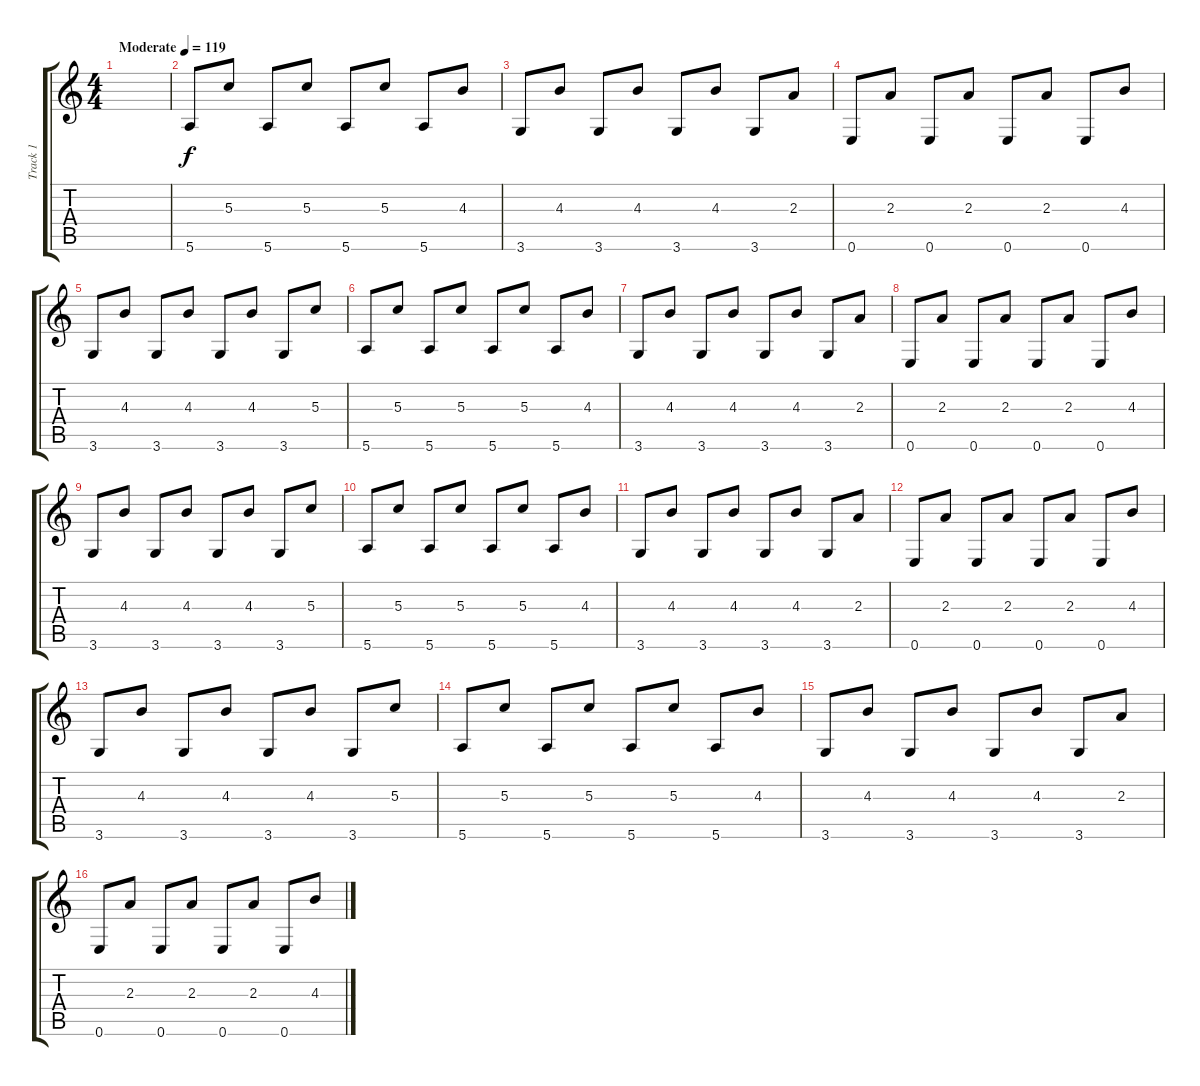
\track ("Track 1" "Track 1") {instrument overdrivenguitar}
\staff {score tabs}
\tuning (E4 B3 G3 D3 A2 E2) {hide}
\ts (4 4)
\tempo (119 "Moderate")
\clef g2
\ks c
|
5.6.8 5.3.8 5.6.8 5.3.8 5.6.8 5.3.8 5.6.8 4.3.8 |
3.6.8 4.3.8 3.6.8 4.3.8 3.6.8 4.3.8 3.6.8 2.3.8 |
0.6.8 2.3.8 0.6.8 2.3.8 0.6.8 2.3.8 0.6.8 4.3.8 |
3.6.8 4.3.8 3.6.8 4.3.8 3.6.8 4.3.8 3.6.8 5.3.8 |
5.6.8 5.3.8 5.6.8 5.3.8 5.6.8 5.3.8 5.6.8 4.3.8 |
3.6.8 4.3.8 3.6.8 4.3.8 3.6.8 4.3.8 3.6.8 2.3.8 |
0.6.8 2.3.8 0.6.8 2.3.8 0.6.8 2.3.8 0.6.8 4.3.8 |
3.6.8 4.3.8 3.6.8 4.3.8 3.6.8 4.3.8 3.6.8 5.3.8 |
5.6.8 5.3.8 5.6.8 5.3.8 5.6.8 5.3.8 5.6.8 4.3.8 |
3.6.8 4.3.8 3.6.8 4.3.8 3.6.8 4.3.8 3.6.8 2.3.8 |
0.6.8 2.3.8 0.6.8 2.3.8 0.6.8 2.3.8 0.6.8 4.3.8 |
3.6.8 4.3.8 3.6.8 4.3.8 3.6.8 4.3.8 3.6.8 5.3.8 |
5.6.8 5.3.8 5.6.8 5.3.8 5.6.8 5.3.8 5.6.8 4.3.8 |
3.6.8 4.3.8 3.6.8 4.3.8 3.6.8 4.3.8 3.6.8 2.3.8 |
0.6.8 2.3.8 0.6.8 2.3.8 0.6.8 2.3.8 0.6.8 4.3.8
